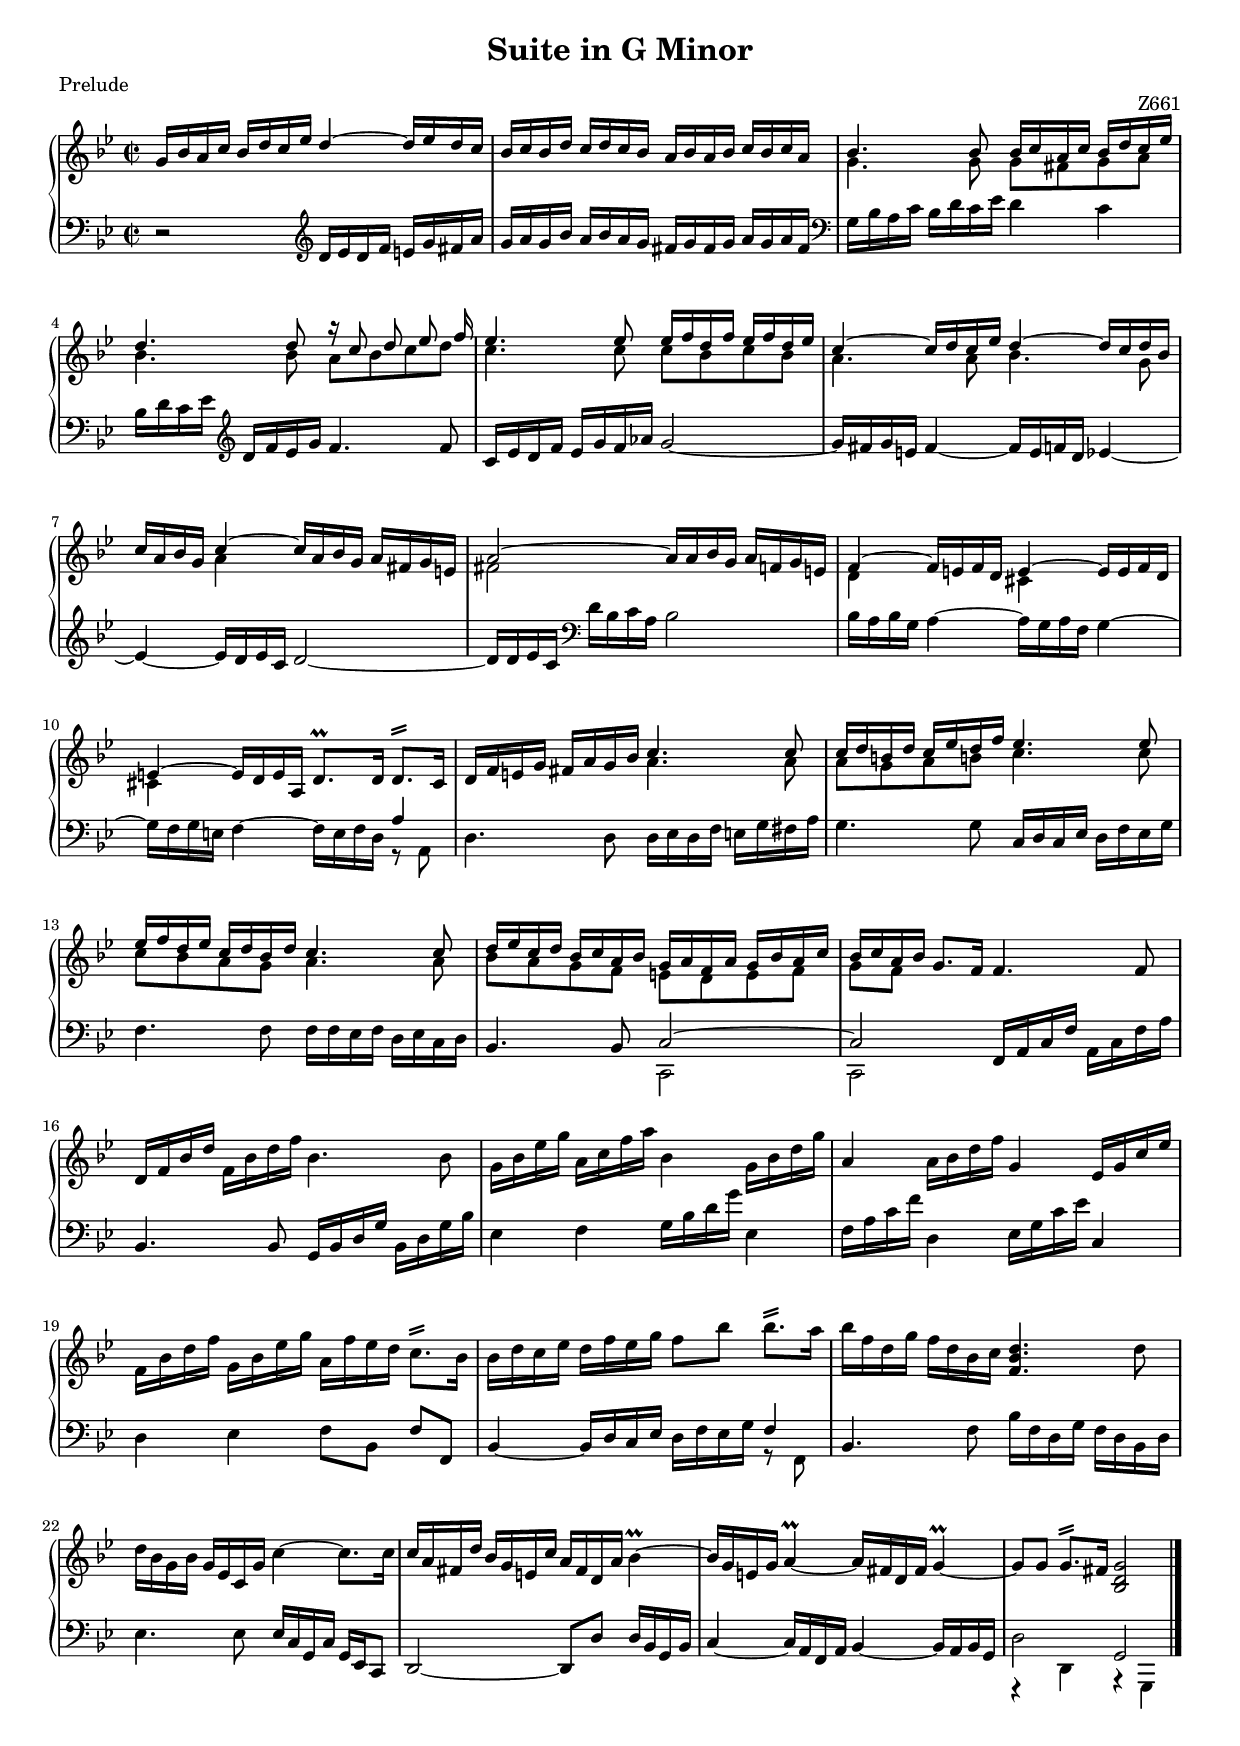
\version "2.18.2"

breaks = {}

#(set-global-staff-size 17)

\paper {
  #(set-paper-size "a4")
  print-page-number = ##f
  between-system-padding = #0.1
  between-system-space = #0.1
  ragged-last-bottom = ##f
  ragged-bottom = ##f
}

\version "2.18.2"

cstr = \change Staff = "right"
cstl = \change Staff = "left"
shake = \markup { \path #.25 #'((moveto 0 0)(lineto 1.5 .5)(moveto 0 .5)(lineto 1.5 1)) }

\header {
  title = "Suite in G Minor"
  meter = "Prelude"
  opus = "Z661"
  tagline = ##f
}

global = {
  \key g \minor
  \time 2/2
  \override Staff.NoteCollision #'merge-differently-dotted = ##t
  \set Timing.beamExceptions = #'( (end . (((1 . 16) . (4 4 4 4)))) )
}

right = \relative c'' {
  \global
  
  \voiceOne g16 bes a c bes d c ees d4 ~ d16 ees d c
  bes c bes d c d c bes a bes a bes c bes c a
  
  bes4. bes8 bes16 c a c bes d c ees
  d4. d8 r16 c8\noBeam d\noBeam ees\noBeam f16
  ees4. ees8 ees16 f d f ees f d ees
  
  c4 ~ c16 d c ees d4 ~ d16 c d bes
  c a bes g c4 ~ c16 a bes g a fis g e
  
  a2 ~ a16 a bes g a f g e 
  f4 ~ f16 e f d e4 ~ e16 e f d 
  e4 ~ e16 d e a, d8.-\prall d16 d8.-\shake cis16
  
  d f e g fis a g bes c4. c8
  c16 d b d c ees d f ees4. ees8
  
  
  ees16 f d ees c d bes d c4. c8
  d16 ees c d bes c a bes g a f a g bes a c
  
  bes c a bes g8. f16 f4. f8
  \oneVoice d16 f bes d f, bes d f bes,4. bes8
  g16 bes ees g a, c f a bes,4 g16 bes d g
  
  a,4 a16 bes d f g,4 ees16 g c ees
  f, bes d f g, bes ees g a, f' ees d c8.^\shake bes16
  
  bes d c ees d f ees g f8 bes bes8.^\shake a16
  bes f d g f d bes c <f, bes d>4. d'8
  d16 bes g bes g ees c g' c4 ~ c8. c16
  
  c16 a fis d' bes g e c' a fis d a' bes4-\prall ~
  bes16 g e g a4-\prall ~ a16 fis d fis g4-\prall ~ 
  g8 g g8.^\shake fis16 <bes, d g>2 \bar "|."
}

middle = \relative c'' {
  \global
  
   \voiceTwo s1 s1 
   g4. g8 g fis g a
   bes4. bes8 a bes c d
   c4. c8 c bes c bes
   
   a4. a8 bes4. g8 
   s4 a s s
   
   fis2 s 
   d4 s cis s
   cis s s \cstl \voiceOne a
   
   \cstr \voiceTwo s2 a'4. a8
   a g a b! c4. c8
   
   
   c bes a g a4. a8
   bes a g f e d e f
   
   g f s2.
}

left = \relative c' {
  \global
  
  r2 \clef treble d16 ees d f e g fis a
  g a g bes a bes a g fis g fis g a g a fis
  
  \clef bass g, bes a c bes d c ees d4 c
  bes16 d c ees \clef treble d f ees g f4. f8
  c16 ees d f ees g f aes g2 ~
  
  g16 fis g e fis4 ~ fis16 e f d ees4 ~
  ees ~ ees16 d ees c d2 ~
  
  d16 d ees c \clef bass d bes c a bes2
  bes16 a bes g a4 ~ a16 g a f g4 ~
  g16 f g e f4 ~ f16 e f d \voiceTwo r8 a
  
  \oneVoice d4. d8 d16 ees d f e g fis a
  g4. g8 c,16 d c ees d f ees g
  
  
  f4. f8 f16 f ees f d ees c d
  bes4. bes8 <<{ \voiceOne c2 ~ c } \new Voice { \voiceTwo c, c }>>
  
  \oneVoice f16 a c f a, c f a
  bes,4. bes8 g16 bes d g bes, d g bes
  ees,4 f g16 bes d g ees,4
  
  f16 a c f d,4 ees16 g c ees c,4
  d ees f8[ bes,] f' f,
  
  bes4 ~ bes16 d c ees d f ees g <<{ \voiceOne f4 } \new Voice { \voiceTwo r8 f, }>>
  \oneVoice bes4. f'8 bes16 f d g f d bes d
  ees4. ees8 ees16 c g c g ees c8
  
  d2 ~ d8 d' d16 bes g bes
  c4 ~ c16 a f a bes4 ~ bes16 a bes g
  <<{ d'2 g, } \new Voice { \voiceTwo r4 d r g, }>> \bar "|."
}

\score {
  \new PianoStaff <<
    \new Staff = "right" {
      << 
        \breaks
        \new Voice { \right }
        \new Voice { \middle }
      >>
    }
    \new Staff = "left" { 
      <<
        \breaks 
        \new Voice { \clef bass \left }
      >>
    }
  >>
  \layout { indent = 0 }
}

